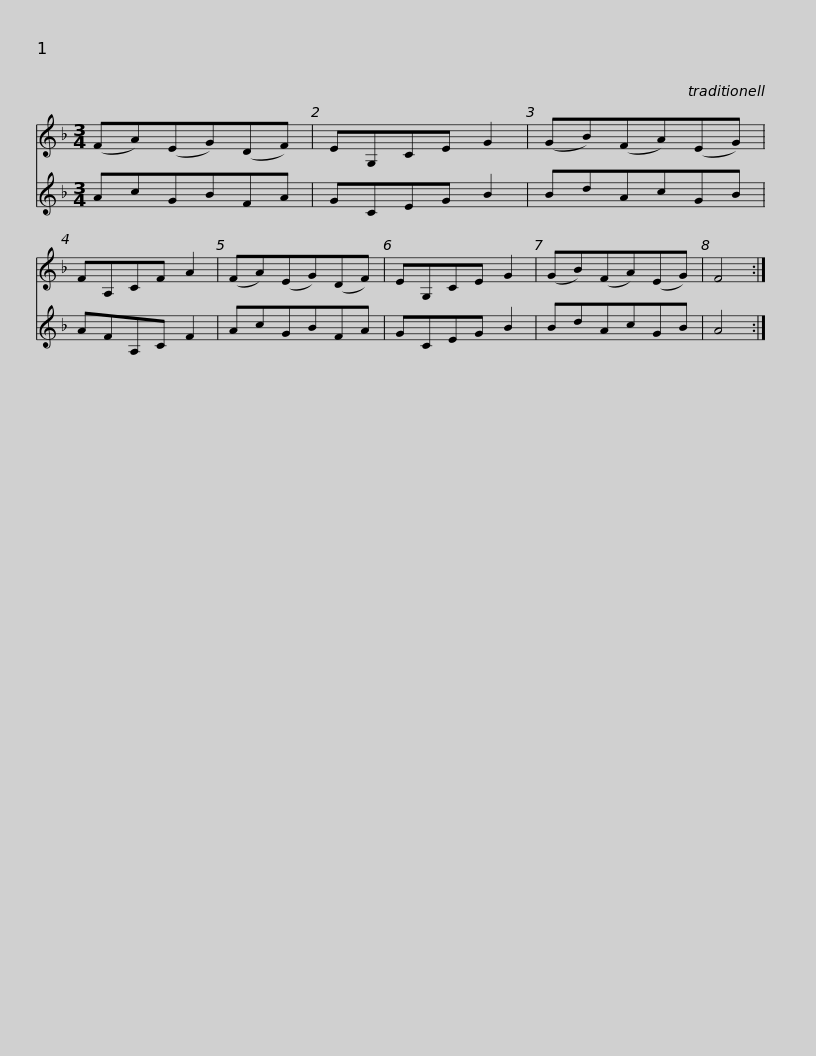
X:1
%%score 1 2
L:1/8
M:3/4
I:linebreak $
K:F
V:1 treble
V:2 treble
V:1
 (FA)(EG)(DF) | EG,CE G2 | (GB)(FA)(EG) | FA,CF A2 | (FA)(EG)(DF) | %5
 EG,CE G2 | (GB)(FA)(EG) | F4 :| %8
V:2
 AcGBFA | GCEG B2 | BdAcGB | AFA,C F2 | AcGBFA | %5
 GCEG B2 | BdAcGB | A4 :| %8
